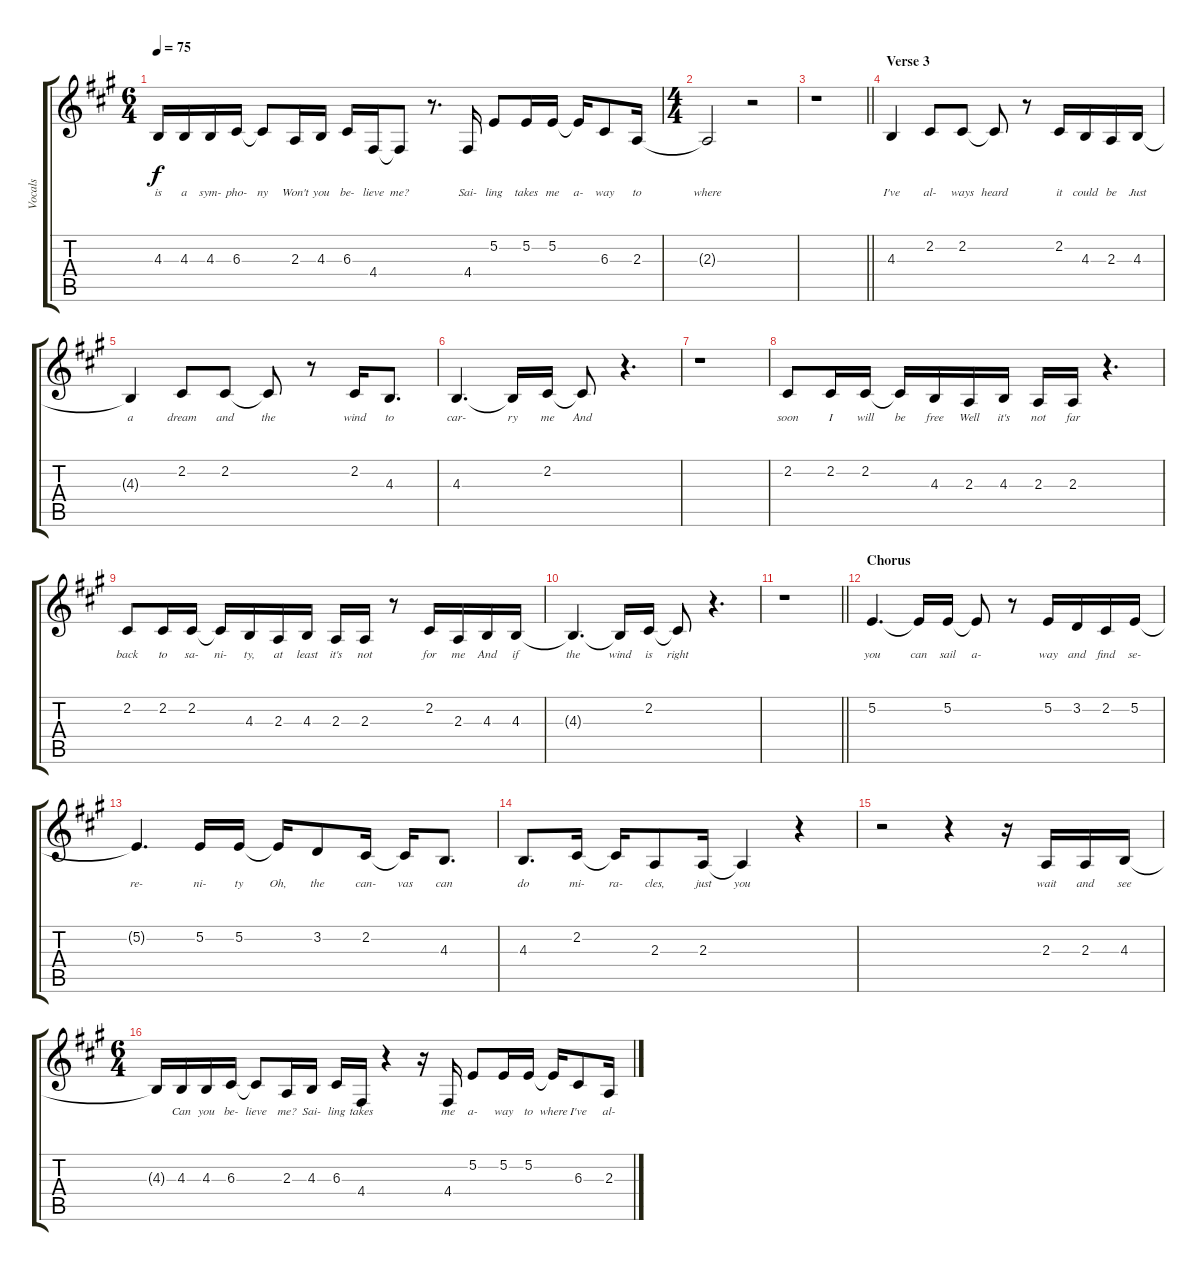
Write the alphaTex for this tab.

\track ("Vocals" "Vocals") {instrument altosax}
\staff {score tabs}
\tuning (E4 B3 G3 D3 A2 E2) {hide}
\ts (6 4)
\tempo 75
\clef g2
\ks f#minor
4.3{t}.16{lyrics (0 "is") lyrics (1 "") lyrics (2 "") lyrics (3 "") lyrics (4 "") dy f} 4.3.16{lyrics (0 "a") lyrics (1 "") lyrics (2 "") lyrics (3 "") lyrics (4 "")} 4.3.16{lyrics (0 "sym-") lyrics (1 "") lyrics (2 "") lyrics (3 "") lyrics (4 "")} 6.3.16{lyrics (0 "pho-") lyrics (1 "") lyrics (2 "") lyrics (3 "") lyrics (4 "")} 6.3{t}.8{lyrics (0 "ny") lyrics (1 "") lyrics (2 "") lyrics (3 "") lyrics (4 "")} 2.3.16{lyrics (0 "Won't") lyrics (1 "") lyrics (2 "") lyrics (3 "") lyrics (4 "")} 4.3.16{lyrics (0 "you") lyrics (1 "") lyrics (2 "") lyrics (3 "") lyrics (4 "")} 6.3.16{lyrics (0 "be-") lyrics (1 "") lyrics (2 "") lyrics (3 "") lyrics (4 "")} 4.4.16{lyrics (0 "lieve") lyrics (1 "") lyrics (2 "") lyrics (3 "") lyrics (4 "")} 4.4{t}.8{lyrics (0 "me?") lyrics (1 "") lyrics (2 "") lyrics (3 "") lyrics (4 "")} r.8{d} 4.4.16{lyrics (0 "Sai-") lyrics (1 "") lyrics (2 "") lyrics (3 "") lyrics (4 "")} 5.2.8{lyrics (0 "ling") lyrics (1 "") lyrics (2 "") lyrics (3 "") lyrics (4 "")} 5.2.16{lyrics (0 "takes") lyrics (1 "") lyrics (2 "") lyrics (3 "") lyrics (4 "")} 5.2.16{lyrics (0 "me") lyrics (1 "") lyrics (2 "") lyrics (3 "") lyrics (4 "")} 5.2{t}.16{lyrics (0 "a-") lyrics (1 "") lyrics (2 "") lyrics (3 "") lyrics (4 "")} 6.3.8{lyrics (0 "way") lyrics (1 "") lyrics (2 "") lyrics (3 "") lyrics (4 "")} 2.3.16{lyrics (0 "to") lyrics (1 "") lyrics (2 "") lyrics (3 "") lyrics (4 "")} |
\ts (4 4)
2.3{t}.2{lyrics (0 "where") lyrics (1 "") lyrics (2 "") lyrics (3 "") lyrics (4 "")} r.2 |
\barLineRight lightlight
r.1 |
\section ("" "Verse 3")
4.3.4{lyrics (0 "I've") lyrics (1 "") lyrics (2 "") lyrics (3 "") lyrics (4 "")} 2.2.8{lyrics (0 "al-") lyrics (1 "") lyrics (2 "") lyrics (3 "") lyrics (4 "")} 2.2.8{lyrics (0 "ways") lyrics (1 "") lyrics (2 "") lyrics (3 "") lyrics (4 "")} 2.2{t}.8{lyrics (0 "heard") lyrics (1 "") lyrics (2 "") lyrics (3 "") lyrics (4 "")} r.8 2.2.16{lyrics (0 "it") lyrics (1 "") lyrics (2 "") lyrics (3 "") lyrics (4 "")} 4.3.16{lyrics (0 "could") lyrics (1 "") lyrics (2 "") lyrics (3 "") lyrics (4 "")} 2.3.16{lyrics (0 "be") lyrics (1 "") lyrics (2 "") lyrics (3 "") lyrics (4 "")} 4.3.16{lyrics (0 "Just") lyrics (1 "") lyrics (2 "") lyrics (3 "") lyrics (4 "")} |
4.3{t}.4{lyrics (0 "a") lyrics (1 "") lyrics (2 "") lyrics (3 "") lyrics (4 "")} 2.2.8{lyrics (0 "dream") lyrics (1 "") lyrics (2 "") lyrics (3 "") lyrics (4 "")} 2.2.8{lyrics (0 "and") lyrics (1 "") lyrics (2 "") lyrics (3 "") lyrics (4 "")} 2.2{t}.8{lyrics (0 "the") lyrics (1 "") lyrics (2 "") lyrics (3 "") lyrics (4 "")} r.8 2.2.16{lyrics (0 "wind") lyrics (1 "") lyrics (2 "") lyrics (3 "") lyrics (4 "")} 4.3.8{d lyrics (0 "to") lyrics (1 "") lyrics (2 "") lyrics (3 "") lyrics (4 "")} |
4.3.4{d lyrics (0 "car-") lyrics (1 "") lyrics (2 "") lyrics (3 "") lyrics (4 "")} 4.3{t}.16{lyrics (0 "ry") lyrics (1 "") lyrics (2 "") lyrics (3 "") lyrics (4 "")} 2.2.16{lyrics (0 "me") lyrics (1 "") lyrics (2 "") lyrics (3 "") lyrics (4 "")} 2.2{t}.8{lyrics (0 "And") lyrics (1 "") lyrics (2 "") lyrics (3 "") lyrics (4 "")} r.4{d} |
r.1 |
2.2.8{lyrics (0 "soon") lyrics (1 "") lyrics (2 "") lyrics (3 "") lyrics (4 "")} 2.2.16{lyrics (0 "I") lyrics (1 "") lyrics (2 "") lyrics (3 "") lyrics (4 "")} 2.2.16{lyrics (0 "will") lyrics (1 "") lyrics (2 "") lyrics (3 "") lyrics (4 "")} 2.2{t}.16{lyrics (0 "be") lyrics (1 "") lyrics (2 "") lyrics (3 "") lyrics (4 "")} 4.3.16{lyrics (0 "free") lyrics (1 "") lyrics (2 "") lyrics (3 "") lyrics (4 "")} 2.3.16{lyrics (0 "Well") lyrics (1 "") lyrics (2 "") lyrics (3 "") lyrics (4 "")} 4.3.16{lyrics (0 "it's") lyrics (1 "") lyrics (2 "") lyrics (3 "") lyrics (4 "")} 2.3.16{lyrics (0 "not") lyrics (1 "") lyrics (2 "") lyrics (3 "") lyrics (4 "")} 2.3.16{lyrics (0 "far") lyrics (1 "") lyrics (2 "") lyrics (3 "") lyrics (4 "")} r.4{d} |
2.2.8{lyrics (0 "back") lyrics (1 "") lyrics (2 "") lyrics (3 "") lyrics (4 "")} 2.2.16{lyrics (0 "to") lyrics (1 "") lyrics (2 "") lyrics (3 "") lyrics (4 "")} 2.2.16{lyrics (0 "sa-") lyrics (1 "") lyrics (2 "") lyrics (3 "") lyrics (4 "")} 2.2{t}.16{lyrics (0 "ni-") lyrics (1 "") lyrics (2 "") lyrics (3 "") lyrics (4 "")} 4.3.16{lyrics (0 "ty,") lyrics (1 "") lyrics (2 "") lyrics (3 "") lyrics (4 "")} 2.3.16{lyrics (0 "at") lyrics (1 "") lyrics (2 "") lyrics (3 "") lyrics (4 "")} 4.3.16{lyrics (0 "least") lyrics (1 "") lyrics (2 "") lyrics (3 "") lyrics (4 "")} 2.3.16{lyrics (0 "it's") lyrics (1 "") lyrics (2 "") lyrics (3 "") lyrics (4 "")} 2.3.16{lyrics (0 "not") lyrics (1 "") lyrics (2 "") lyrics (3 "") lyrics (4 "")} r.8 2.2.16{lyrics (0 "for") lyrics (1 "") lyrics (2 "") lyrics (3 "") lyrics (4 "")} 2.3.16{lyrics (0 "me") lyrics (1 "") lyrics (2 "") lyrics (3 "") lyrics (4 "")} 4.3.16{lyrics (0 "And") lyrics (1 "") lyrics (2 "") lyrics (3 "") lyrics (4 "")} 4.3.16{lyrics (0 "if") lyrics (1 "") lyrics (2 "") lyrics (3 "") lyrics (4 "")} |
4.3{t}.4{d lyrics (0 "the") lyrics (1 "") lyrics (2 "") lyrics (3 "") lyrics (4 "")} 4.3{t}.16{lyrics (0 "wind") lyrics (1 "") lyrics (2 "") lyrics (3 "") lyrics (4 "")} 2.2.16{lyrics (0 "is") lyrics (1 "") lyrics (2 "") lyrics (3 "") lyrics (4 "")} 2.2{t}.8{lyrics (0 "right") lyrics (1 "") lyrics (2 "") lyrics (3 "") lyrics (4 "")} r.4{d} |
\barLineRight lightlight
r.1 |
\section ("" "Chorus")
5.2.4{d lyrics (0 "you") lyrics (1 "") lyrics (2 "") lyrics (3 "") lyrics (4 "")} 5.2{t}.16{lyrics (0 "can") lyrics (1 "") lyrics (2 "") lyrics (3 "") lyrics (4 "")} 5.2.16{lyrics (0 "sail") lyrics (1 "") lyrics (2 "") lyrics (3 "") lyrics (4 "")} 5.2{t}.8{lyrics (0 "a-") lyrics (1 "") lyrics (2 "") lyrics (3 "") lyrics (4 "")} r.8 5.2.16{lyrics (0 "way") lyrics (1 "") lyrics (2 "") lyrics (3 "") lyrics (4 "")} 3.2.16{lyrics (0 "and") lyrics (1 "") lyrics (2 "") lyrics (3 "") lyrics (4 "")} 2.2.16{lyrics (0 "find") lyrics (1 "") lyrics (2 "") lyrics (3 "") lyrics (4 "")} 5.2.16{lyrics (0 "se-") lyrics (1 "") lyrics (2 "") lyrics (3 "") lyrics (4 "")} |
5.2{t}.4{d lyrics (0 "re-") lyrics (1 "") lyrics (2 "") lyrics (3 "") lyrics (4 "")} 5.2.16{lyrics (0 "ni-") lyrics (1 "") lyrics (2 "") lyrics (3 "") lyrics (4 "")} 5.2.16{lyrics (0 "ty") lyrics (1 "") lyrics (2 "") lyrics (3 "") lyrics (4 "")} 5.2{t}.16{lyrics (0 "Oh,") lyrics (1 "") lyrics (2 "") lyrics (3 "") lyrics (4 "")} 3.2.8{lyrics (0 "the") lyrics (1 "") lyrics (2 "") lyrics (3 "") lyrics (4 "")} 2.2.16{lyrics (0 "can-") lyrics (1 "") lyrics (2 "") lyrics (3 "") lyrics (4 "")} 2.2{t}.16{lyrics (0 "vas") lyrics (1 "") lyrics (2 "") lyrics (3 "") lyrics (4 "")} 4.3.8{d lyrics (0 "can") lyrics (1 "") lyrics (2 "") lyrics (3 "") lyrics (4 "")} |
4.3.8{d lyrics (0 "do") lyrics (1 "") lyrics (2 "") lyrics (3 "") lyrics (4 "")} 2.2.16{lyrics (0 "mi-") lyrics (1 "") lyrics (2 "") lyrics (3 "") lyrics (4 "")} 2.2{t}.16{lyrics (0 "ra-") lyrics (1 "") lyrics (2 "") lyrics (3 "") lyrics (4 "")} 2.3.8{lyrics (0 "cles,") lyrics (1 "") lyrics (2 "") lyrics (3 "") lyrics (4 "")} 2.3.16{lyrics (0 "just") lyrics (1 "") lyrics (2 "") lyrics (3 "") lyrics (4 "")} 2.3{t}.4{lyrics (0 "you") lyrics (1 "") lyrics (2 "") lyrics (3 "") lyrics (4 "")} r.4 |
r.2 r.4 r.16 2.3.16{lyrics (0 "wait") lyrics (1 "") lyrics (2 "") lyrics (3 "") lyrics (4 "")} 2.3.16{lyrics (0 "and") lyrics (1 "") lyrics (2 "") lyrics (3 "") lyrics (4 "")} 4.3.16{lyrics (0 "see") lyrics (1 "") lyrics (2 "") lyrics (3 "") lyrics (4 "")} |
\ts (6 4)
4.3{t}.16{lyrics (0 "") lyrics (1 "") lyrics (2 "") lyrics (3 "") lyrics (4 "")} 4.3.16{lyrics (0 "Can") lyrics (1 "") lyrics (2 "") lyrics (3 "") lyrics (4 "")} 4.3.16{lyrics (0 "you") lyrics (1 "") lyrics (2 "") lyrics (3 "") lyrics (4 "")} 6.3.16{lyrics (0 "be-") lyrics (1 "") lyrics (2 "") lyrics (3 "") lyrics (4 "")} 6.3{t}.8{lyrics (0 "lieve") lyrics (1 "") lyrics (2 "") lyrics (3 "") lyrics (4 "")} 2.3.16{lyrics (0 "me?") lyrics (1 "") lyrics (2 "") lyrics (3 "") lyrics (4 "")} 4.3.16{lyrics (0 "Sai-") lyrics (1 "") lyrics (2 "") lyrics (3 "") lyrics (4 "")} 6.3.16{lyrics (0 "ling") lyrics (1 "") lyrics (2 "") lyrics (3 "") lyrics (4 "")} 4.4.16{lyrics (0 "takes") lyrics (1 "") lyrics (2 "") lyrics (3 "") lyrics (4 "")} r.4 r.16 4.4.16{lyrics (0 "me") lyrics (1 "") lyrics (2 "") lyrics (3 "") lyrics (4 "")} 5.2.8{lyrics (0 "a-") lyrics (1 "") lyrics (2 "") lyrics (3 "") lyrics (4 "")} 5.2.16{lyrics (0 "way") lyrics (1 "") lyrics (2 "") lyrics (3 "") lyrics (4 "")} 5.2.16{lyrics (0 "to") lyrics (1 "") lyrics (2 "") lyrics (3 "") lyrics (4 "")} 5.2{t}.16{lyrics (0 "where") lyrics (1 "") lyrics (2 "") lyrics (3 "") lyrics (4 "")} 6.3.8{lyrics (0 "I've") lyrics (1 "") lyrics (2 "") lyrics (3 "") lyrics (4 "")} 2.3.16{lyrics (0 "al-") lyrics (1 "") lyrics (2 "") lyrics (3 "") lyrics (4 "")}
